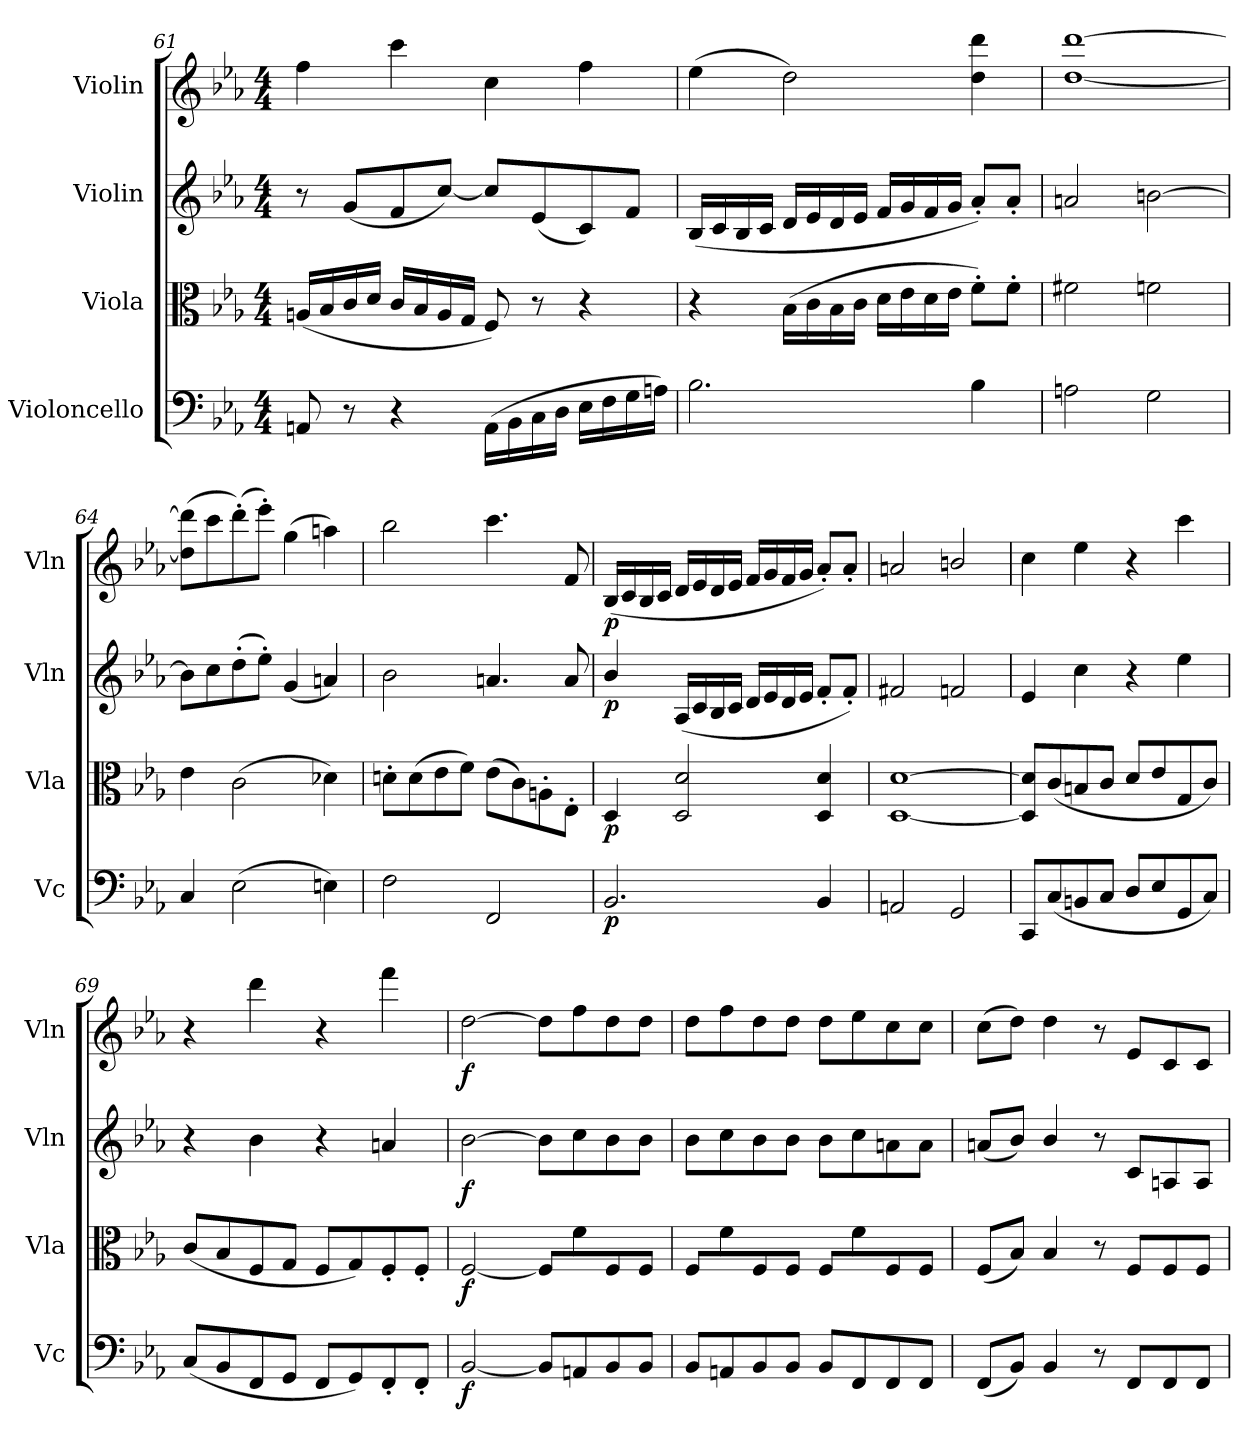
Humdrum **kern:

**kern	**dynam	**kern	**dynam	**kern	**dynam	**kern	**dynam
*part4	*part4	*part3	*part3	*part2	*part2	*part1	*part1
*staff4	*staff4	*staff3	*staff3	*staff2	*staff2	*staff1	*staff1
*I"Violoncello	*	*I"Viola	*	*I"Violin	*	*I"Violin	*
*I'Vc	*	*I'Vla	*	*I'Vln	*	*I'Vln	*
*clefF4	*	*clefC3	*	*clefG2	*	*clefG2	*
*k[b-e-a-]	*	*k[b-e-a-]	*	*k[b-e-a-]	*	*k[b-e-a-]	*
*M4/4	*	*M4/4	*	*M4/4	*	*M4/4	*
=61	=61	=61	=61	=61	=61	=61	=61
8AAn/	.	(16An/LL	.	8r	.	4ff\	.
.	.	16B-/	.	.	.	.	.
8r	.	16c/	.	(8g/L	.	.	.
.	.	16d/JJ	.	.	.	.	.
4r	.	16c/LL	.	8f/	.	4ccc\	.
.	.	16B-/	.	.	.	.	.
.	.	16A/	.	[8cc/J)	.	.	.
.	.	16G/JJ	.	.	.	.	.
(16AA\LL	.	8F/)	.	8cc/L]	.	4cc\	.
16BB-\	.	.	.	.	.	.	.
16C\	.	8r	.	(8e-/	.	.	.
16D\JJ	.	.	.	.	.	.	.
16E-\LL	.	4r	.	8c/)	.	4ff\	.
16F\	.	.	.	.	.	.	.
16G\	.	.	.	8f/J	.	.	.
16An\JJ)	.	.	.	.	.	.	.
=62	=62	=62	=62	=62	=62	=62	=62
2.B-\	.	4r	.	(16B-/LL	.	(4ee-\	.
.	.	.	.	16c/	.	.	.
.	.	.	.	16B-/	.	.	.
.	.	.	.	16c/JJ	.	.	.
.	.	(16B-\LL	.	16d/LL	.	2dd\)	.
.	.	16c\	.	16e-/	.	.	.
.	.	16B-\	.	16d/	.	.	.
.	.	16c\JJ	.	16e-/JJ	.	.	.
.	.	16d\LL	.	16f/LL	.	.	.
.	.	16e-\	.	16g/	.	.	.
.	.	16d\	.	16f/	.	.	.
.	.	16e-\JJ	.	16g/JJ	.	.	.
4B-\	.	8f'\L)	.	8a-'/L)	.	4dd\ 4ddd\	.
.	.	8f'\J	.	8a-'/J	.	.	.
=63	=63	=63	=63	=63	=63	=63	=63
2An\	.	2f#X\	.	2an/	.	[1dd [1ddd	.
2G\	.	2fn\	.	[2bn\	.	.	.
=64	=64	=64	=64	=64	=64	=64	=64
4C/	.	4e-\	.	8b\L]	.	(8dd]\ 8ddd]\L	.
.	.	.	.	8cc\	.	8ccc\	.
(2E-\	.	(2c\	.	(8dd'\	.	(8ddd'\)	.
.	.	.	.	8ee-'\J)	.	8eee-'\J)	.
.	.	.	.	(4g/	.	(4gg\	.
4En\)	.	4d-X\)	.	4an/)	.	4aan\)	.
=65	=65	=65	=65	=65	=65	=65	=65
2F\	.	8dn'\L	.	2b-\	.	2bb-\	.
.	.	(8d\	.	.	.	.	.
.	.	8e-\	.	.	.	.	.
.	.	8f\J)	.	.	.	.	.
2FF/	.	(8e-\L	.	4.an/	.	4.ccc\	.
.	.	8c\)	.	.	.	.	.
.	.	8An'\	.	.	.	.	.
.	.	8E-'\J	.	8a/	.	8f/	.
=66	=66	=66	=66	=66	=66	=66	=66
2.BB-/	p	4D/	p	4b-/	p	(16B-/LL	p
.	.	.	.	.	.	16c/	.
.	.	.	.	.	.	16B-/	.
.	.	.	.	.	.	16c/JJ	.
.	.	2D/ 2d/	.	(16A-/LL	.	16d/LL	.
.	.	.	.	16c/	.	16e-/	.
.	.	.	.	16B-/	.	16d/	.
.	.	.	.	16c/JJ	.	16e-/JJ	.
.	.	.	.	16d/LL	.	16f/LL	.
.	.	.	.	16e-/	.	16g/	.
.	.	.	.	16d/	.	16f/	.
.	.	.	.	16e-/JJ	.	16g/JJ	.
4BB-/	.	4D/ 4d/	.	8f'/L	.	8a-'/L)	.
.	.	.	.	8f'/J)	.	8a-'/J	.
=67	=67	=67	=67	=67	=67	=67	=67
2AAn/	.	[1D [1d	.	2f#X/	.	2an/	.
2GG/	.	.	.	2fn/	.	2bn/	.
=68	=68	=68	=68	=68	=68	=68	=68
8CC/L	.	8D]/ 8d]/L	.	4e-/	.	4cc\	.
(8C/	.	(8c/	.	.	.	.	.
8BBn/	.	8Bn/	.	4cc\	.	4ee-\	.
8C/J	.	8c/J	.	.	.	.	.
8D/L	.	8d/L	.	4r	.	4r	.
8E-/	.	8e-/	.	.	.	.	.
8GG/	.	8G/	.	4ee-\	.	4ccc\	.
8C/J)	.	8c/J)	.	.	.	.	.
=69	=69	=69	=69	=69	=69	=69	=69
(8C/L	.	(8c/L	.	4r	.	4r	.
8BB-/	.	8B-/	.	.	.	.	.
8FF/	.	8F/	.	4b-\	.	4ddd\	.
8GG/J	.	8G/J	.	.	.	.	.
8FF/L	.	8F/L	.	4r	.	4r	.
8GG/)	.	8G/)	.	.	.	.	.
8FF'/	.	8F'/	.	4an/	.	4fff\	.
8FF'/J	.	8F'/J	.	.	.	.	.
=70	=70	=70	=70	=70	=70	=70	=70
[2BB-/	f	[2F/	f	[2b-\	f	[2dd\	f
8BB-/L]	.	8F/L]	.	8b-\L]	.	8dd\L]	.
8AAn/	.	8f\	.	8cc\	.	8ff\	.
8BB-/	.	8F/	.	8b-\	.	8dd\	.
8BB-/J	.	8F/J	.	8b-\J	.	8dd\J	.
=71	=71	=71	=71	=71	=71	=71	=71
8BB-/L	.	8F/L	.	8b-\L	.	8dd\L	.
8AAn/	.	8f\	.	8cc\	.	8ff\	.
8BB-/	.	8F/	.	8b-\	.	8dd\	.
8BB-/J	.	8F/J	.	8b-\J	.	8dd\J	.
8BB-/L	.	8F/L	.	8b-\L	.	8dd\L	.
8FF/	.	8f\	.	8cc\	.	8ee-\	.
8FF/	.	8F/	.	8an\	.	8cc\	.
8FF/J	.	8F/J	.	8a\J	.	8cc\J	.
=72	=72	=72	=72	=72	=72	=72	=72
(8FF/L	.	(8F/L	.	(8an/L	.	(8cc\L	.
8BB-/J)	.	8B-/J)	.	8b-/J)	.	8dd\J)	.
4BB-/	.	4B-/	.	4b-/	.	4dd\	.
8r	.	8r	.	8r	.	8r	.
8FF/L	.	8F/L	.	8c/L	.	8e-/L	.
8FF/	.	8F/	.	8An/	.	8c/	.
8FF/J	.	8F/J	.	8A/J	.	8c/J	.
=	=	=	=	=	=	=	=
*-	*-	*-	*-	*-	*-	*-	*-
